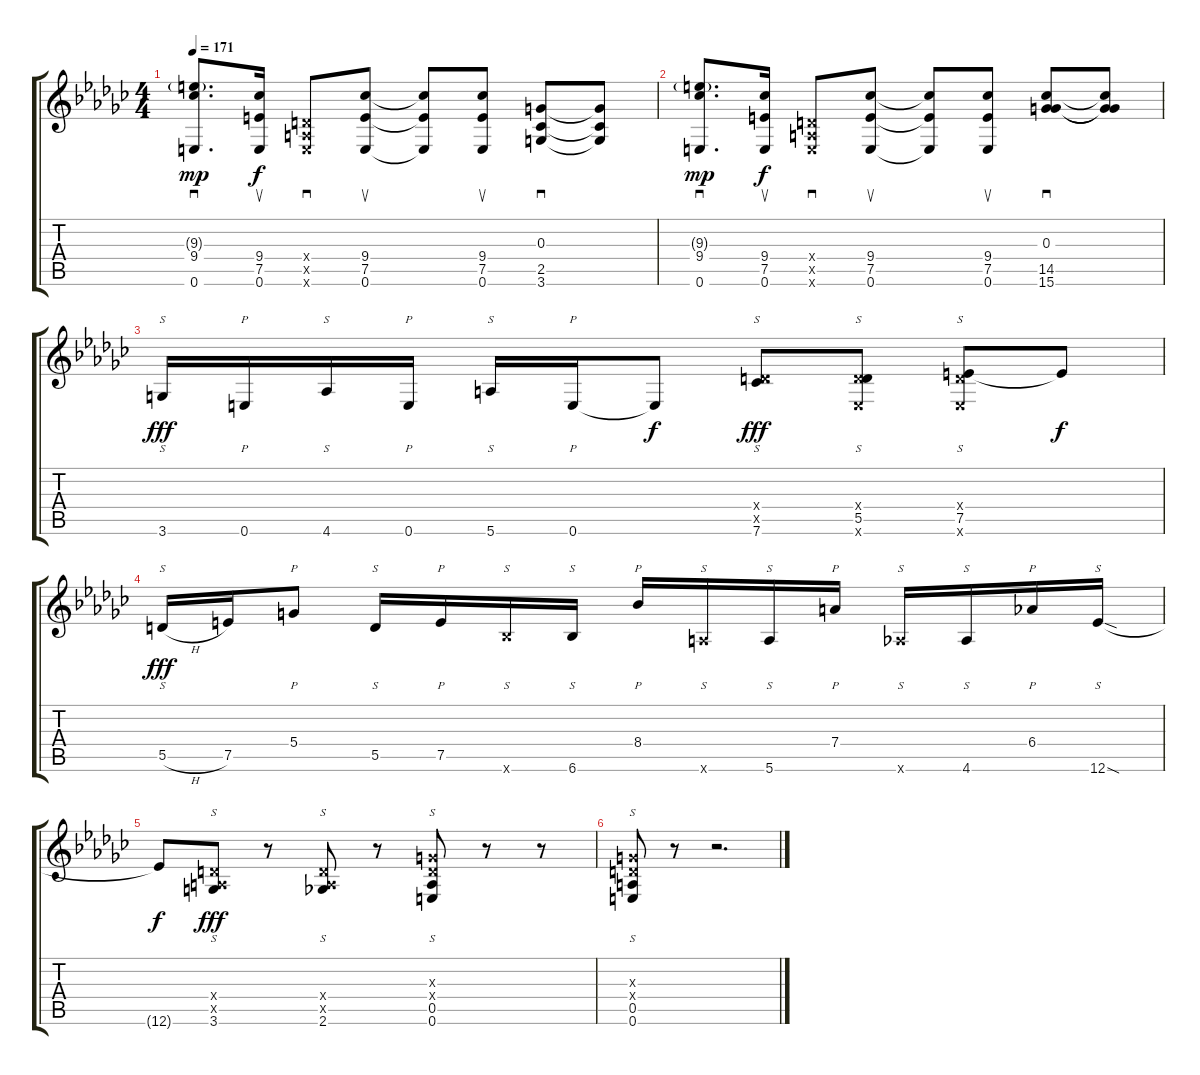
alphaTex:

\track "" {instrument acousticguitarnylon}
\staff {score tabs}
\tuning (E4 B3 G3 D3 A2 E2) {hide}
\ts (4 4)
\tempo 171
\clef g2
\ks gb
(9.3{g} 9.4 0.6).8{d sd dy mp} (9.4 7.5 0.6).16{su dy f} (0.4{x} 0.5{x} 0.6{x}).8{sd} (9.4 7.5 0.6).8{su} (9.4{t} 7.5{t} 0.6{t}).8 (9.4 7.5 0.6).8{su} (0.3 2.5 3.6).8{sd} (0.3{t} 2.5{t} 3.6{t}).8 |
(9.3{g} 9.4 0.6).8{d sd dy mp} (9.4 7.5 0.6).16{su dy f} (0.4{x} 0.5{x} 0.6{x}).8{sd} (9.4 7.5 0.6).8{su} (9.4{t} 7.5{t} 0.6{t}).8 (9.4 7.5 0.6).8{su} (0.3 14.5 15.6).8{sd} (0.3{t} 14.5{t} 15.6{t}).8 |
3.6.16{s dy fff} 0.6.16{p} 4.6.16{s} 0.6.16{p} 5.6.16{s} 0.6.16{p} 0.6{t}.8{dy f} (0.4{x} 5.5{x} 7.6).8{s dy fff} (0.4{x} 5.5 0.6{x}).8{s} (0.4{x} 7.5 0.6{x}).8{s} 7.5{t}.8{dy f} |
5.5{h}.16{s dy fff} 7.5.16 5.4.8{p} 5.5.16{s} 7.5.16{p} 6.6{x}.16{s} 6.6.16{s} 8.4.16{p} 5.6{x}.16{s} 5.6.16{s} 7.4.16{p} 4.6{x}.16{s} 4.6.16{s} 6.4.16{p} 12.6{sod}.16{s} |
12.6{t}.8{dy f} (0.4{x} 0.5{x} 3.6).8{s dy fff} r.8 (0.4{x} 0.5{x} 2.6).8{s} r.8 (0.3{x} 0.4{x} 0.5 0.6).8{s} r.8 r.8 |
(0.3{x} 0.4{x} 0.5 0.6).8{s} r.8 r.2{d}
